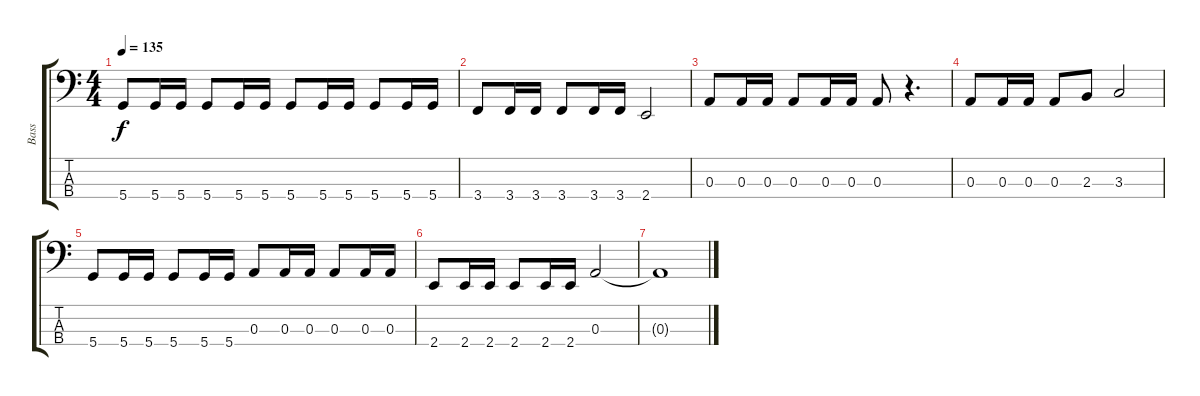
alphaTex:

\track ("Bass" "Bass") {instrument electricbassfinger}
\staff {score tabs}
\tuning (G2 D2 A1 D1) {hide}
\ts (4 4)
\tempo 135
\clef f4
\ks c
5.4.8{dy f} 5.4.16 5.4.16 5.4.8 5.4.16 5.4.16 5.4.8 5.4.16 5.4.16 5.4.8 5.4.16 5.4.16 |
3.4.8 3.4.16 3.4.16 3.4.8 3.4.16 3.4.16 2.4.2 |
0.3.8 0.3.16 0.3.16 0.3.8 0.3.16 0.3.16 0.3.8 r.4{d} |
0.3.8 0.3.16 0.3.16 0.3.8 2.3.8 3.3.2 |
5.4.8 5.4.16 5.4.16 5.4.8 5.4.16 5.4.16 0.3.8 0.3.16 0.3.16 0.3.8 0.3.16 0.3.16 |
2.4.8 2.4.16 2.4.16 2.4.8 2.4.16 2.4.16 0.3.2 |
0.3{t}.1
